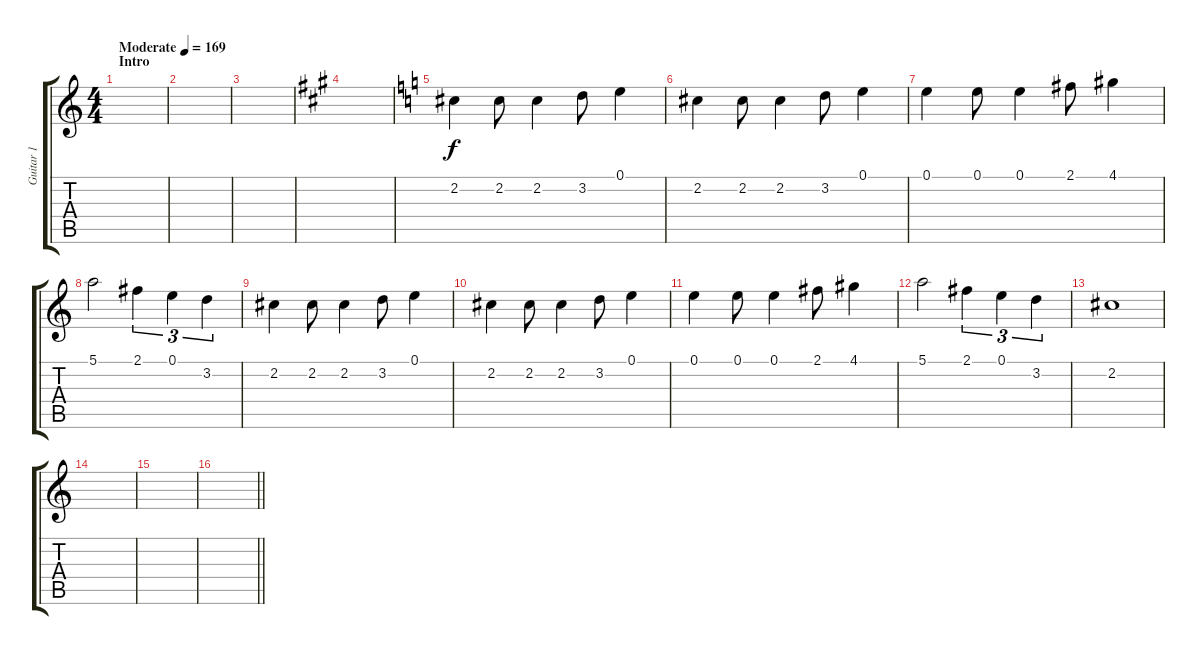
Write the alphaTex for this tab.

\track ("Guitar 1" "Guitar 1") {instrument overdrivenguitar}
\staff {score tabs}
\tuning (E4 B3 G3 D3 A2 E2) {hide}
\ts (4 4)
\section ("" "Intro")
\tempo (169 "Moderate")
\clef g2
\ks c
|
|
|
\ks a
|
\ks c
2.2.4 2.2.8 2.2.4 3.2.8 0.1.4 |
2.2.4 2.2.8 2.2.4 3.2.8 0.1.4 |
0.1.4 0.1.8 0.1.4 2.1.8 4.1.4 |
5.1.2 2.1.4{tu (3 2)} 0.1.4{tu (3 2)} 3.2.4{tu (3 2)} |
2.2.4 2.2.8 2.2.4 3.2.8 0.1.4 |
2.2.4 2.2.8 2.2.4 3.2.8 0.1.4 |
0.1.4 0.1.8 0.1.4 2.1.8 4.1.4 |
5.1.2 2.1.4{tu (3 2)} 0.1.4{tu (3 2)} 3.2.4{tu (3 2)} |
2.2.1 |
|
|
\barLineRight lightlight
